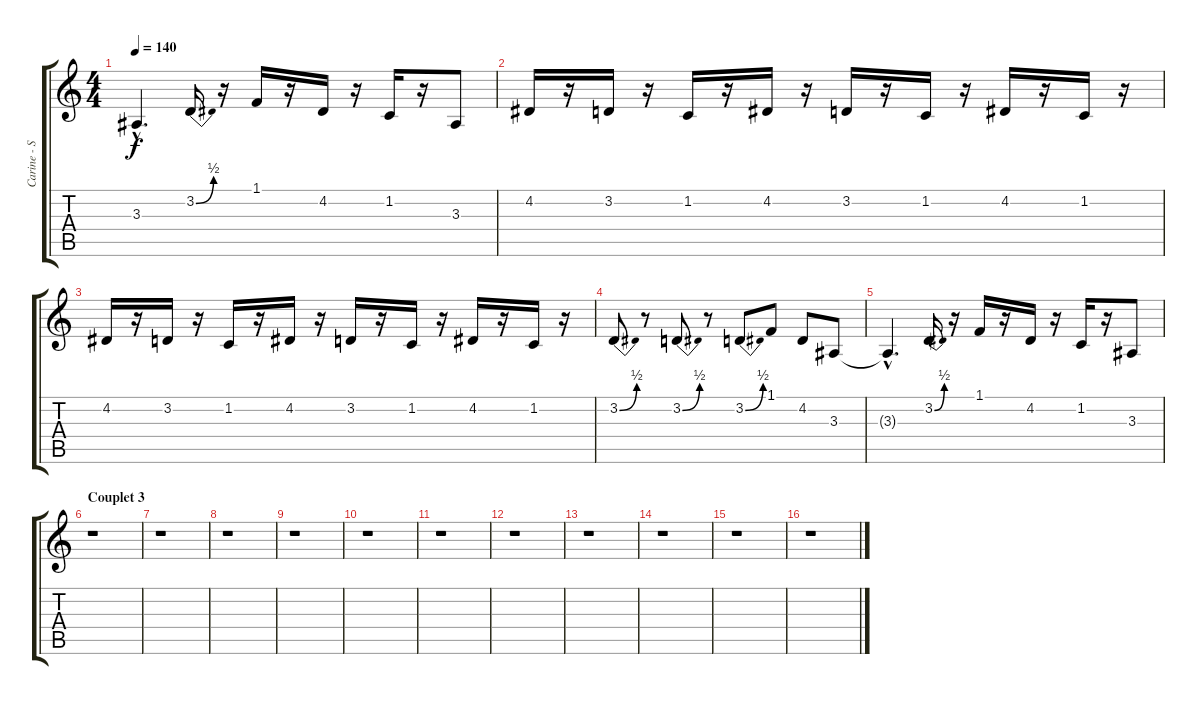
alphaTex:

\track ("Carine - Sax Alto" "Carine - S") {instrument altosax}
\staff {score tabs}
\tuning (E4 B3 G3 D3 A2 E2) {hide}
\ts (4 4)
\tempo 140
\clef g2
\ks c
3.3{hac t}.4{d dy f} 3.2{be (bend 0 0 60 2)}.16 r.16 1.1.16 r.16 4.2.16 r.16 1.2.16 r.16 3.3.8 |
4.2.16 r.16 3.2.16 r.16 1.2.16 r.16 4.2.16 r.16 3.2.16 r.16 1.2.16 r.16 4.2.16 r.16 1.2.16 r.16 |
4.2.16 r.16 3.2.16 r.16 1.2.16 r.16 4.2.16 r.16 3.2.16 r.16 1.2.16 r.16 4.2.16 r.16 1.2.16 r.16 |
3.2{be (bend 0 0 60 2)}.8 r.8 3.2{be (bend 0 0 60 2)}.8 r.8 3.2{be (bend 0 0 60 2)}.8 1.1.8 4.2.8 3.3.8 |
3.3{hac t}.4{d} 3.2{be (bend 0 0 60 2)}.16 r.16 1.1.16 r.16 4.2.16 r.16 1.2.16 r.16 3.3.8 |
\section ("" "Couplet 3")
r.1 |
r.1 |
r.1 |
r.1 |
r.1 |
r.1 |
r.1 |
r.1 |
r.1 |
r.1 |
r.1
